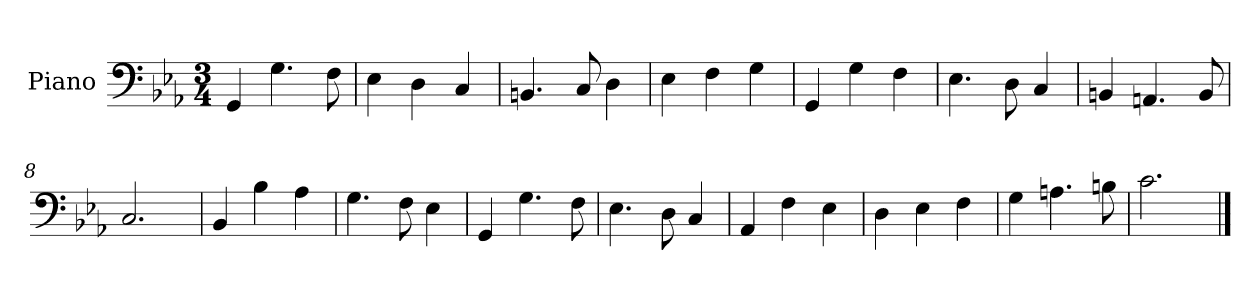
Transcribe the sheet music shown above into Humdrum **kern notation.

**kern
*part1
*staff1
*I"Piano
*I'Pno.
*clefF4
*k[b-e-a-]
*M3/4
*MM120
=1
4GG/
4.G\
8F\
=2
4E-\
4D\
4C/
=3
4.BBn/
8C/
4D\
=4
4E-\
4F\
4G\
=5
4GG/
4G\
4F\
=6
4.E-\
8D\
4C/
=7
4BBn/
4.AAn/
8BB/
=8
2.C/
=9
4BB-/
4B-\
4A-\
=10
4.G\
8F\
4E-\
=11
4GG/
4.G\
8F\
!!LO:LB:g=z
=12
4.E-\
8D\
4C/
=13
4AA-/
4F\
4E-\
=14
4D\
4E-\
4F\
=15
4G\
4.An\
8Bn\
=16
2.c\
==
*-
